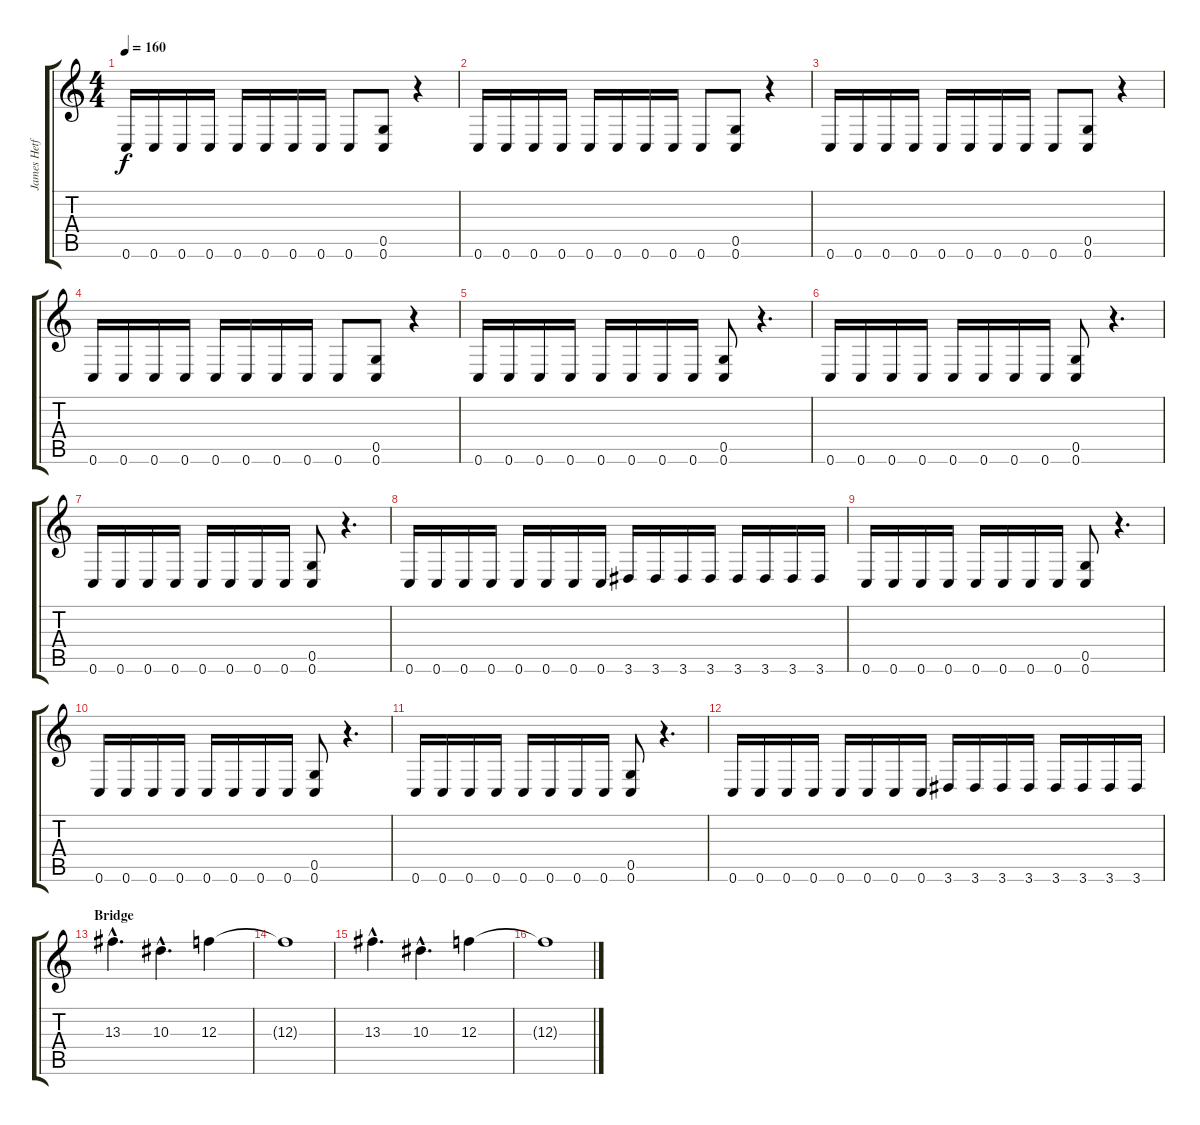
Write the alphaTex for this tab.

\track ("James Hetfield" "James Hetf") {instrument distortionguitar}
\staff {score tabs}
\tuning (D4 A3 F3 C3 G2 C2) {hide}
\ts (4 4)
\tempo 160
\clef g2
\ks c
0.6.16{dy f} 0.6.16 0.6.16 0.6.16 0.6.16 0.6.16 0.6.16 0.6.16 0.6.8 (0.5 0.6).8 r.4 |
0.6.16 0.6.16 0.6.16 0.6.16 0.6.16 0.6.16 0.6.16 0.6.16 0.6.8 (0.5 0.6).8 r.4 |
0.6.16 0.6.16 0.6.16 0.6.16 0.6.16 0.6.16 0.6.16 0.6.16 0.6.8 (0.5 0.6).8 r.4 |
0.6.16 0.6.16 0.6.16 0.6.16 0.6.16 0.6.16 0.6.16 0.6.16 0.6.8 (0.5 0.6).8 r.4 |
0.6.16 0.6.16 0.6.16 0.6.16 0.6.16 0.6.16 0.6.16 0.6.16 (0.5 0.6).8 r.4{d} |
0.6.16 0.6.16 0.6.16 0.6.16 0.6.16 0.6.16 0.6.16 0.6.16 (0.5 0.6).8 r.4{d} |
0.6.16 0.6.16 0.6.16 0.6.16 0.6.16 0.6.16 0.6.16 0.6.16 (0.5 0.6).8 r.4{d} |
0.6.16 0.6.16 0.6.16 0.6.16 0.6.16 0.6.16 0.6.16 0.6.16 3.6.16 3.6.16 3.6.16 3.6.16 3.6.16 3.6.16 3.6.16 3.6.16 |
0.6.16 0.6.16 0.6.16 0.6.16 0.6.16 0.6.16 0.6.16 0.6.16 (0.5 0.6).8 r.4{d} |
0.6.16 0.6.16 0.6.16 0.6.16 0.6.16 0.6.16 0.6.16 0.6.16 (0.5 0.6).8 r.4{d} |
0.6.16 0.6.16 0.6.16 0.6.16 0.6.16 0.6.16 0.6.16 0.6.16 (0.5 0.6).8 r.4{d} |
0.6.16 0.6.16 0.6.16 0.6.16 0.6.16 0.6.16 0.6.16 0.6.16 3.6.16 3.6.16 3.6.16 3.6.16 3.6.16 3.6.16 3.6.16 3.6.16 |
\section ("" "Bridge")
13.3{hac}.4{d instrument electricguitarjazz} 10.3{hac}.4{d} 12.3.4 |
12.3{t}.1 |
13.3{hac}.4{d} 10.3{hac}.4{d} 12.3.4 |
12.3{t}.1
